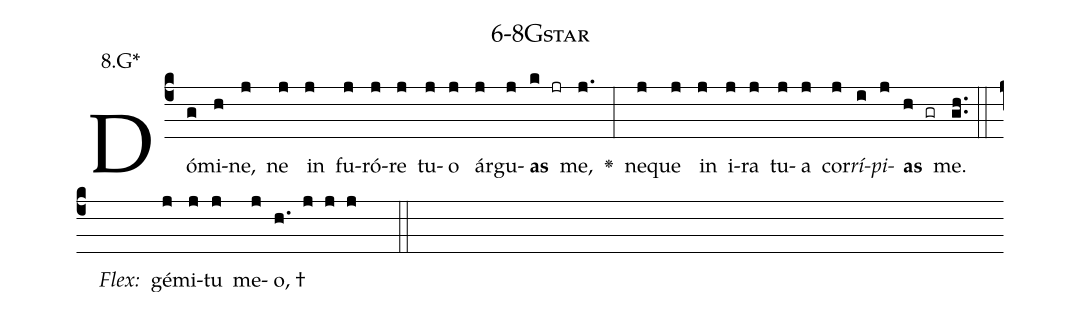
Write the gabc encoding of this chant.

name: 6-8Gstar;
annotation: 8.G*;
%%
(c4)Dó(g)mi(h)ne,(j) ne(j) in(j) fu(j)ró(j)re(j) tu(j)o(j) ár(j)gu(j)<b>as</b>(k jr) me,(j.) <v>\greheightstar</v>(:) ne(j)que(j) in(j) i(j)ra(j) tu(j)a(j) cor(j)<i>rí</i>(i)<i>pi</i>(j)<b>as</b>(h gr) me.(gh..) (::)
<i>Flex:</i>()  gé(j)mi(j)tu(j) me(j)o, †(h. j j j  ::)

%E(j) u(j) o(i) u(j) a(h) e.(gh..) (::)
